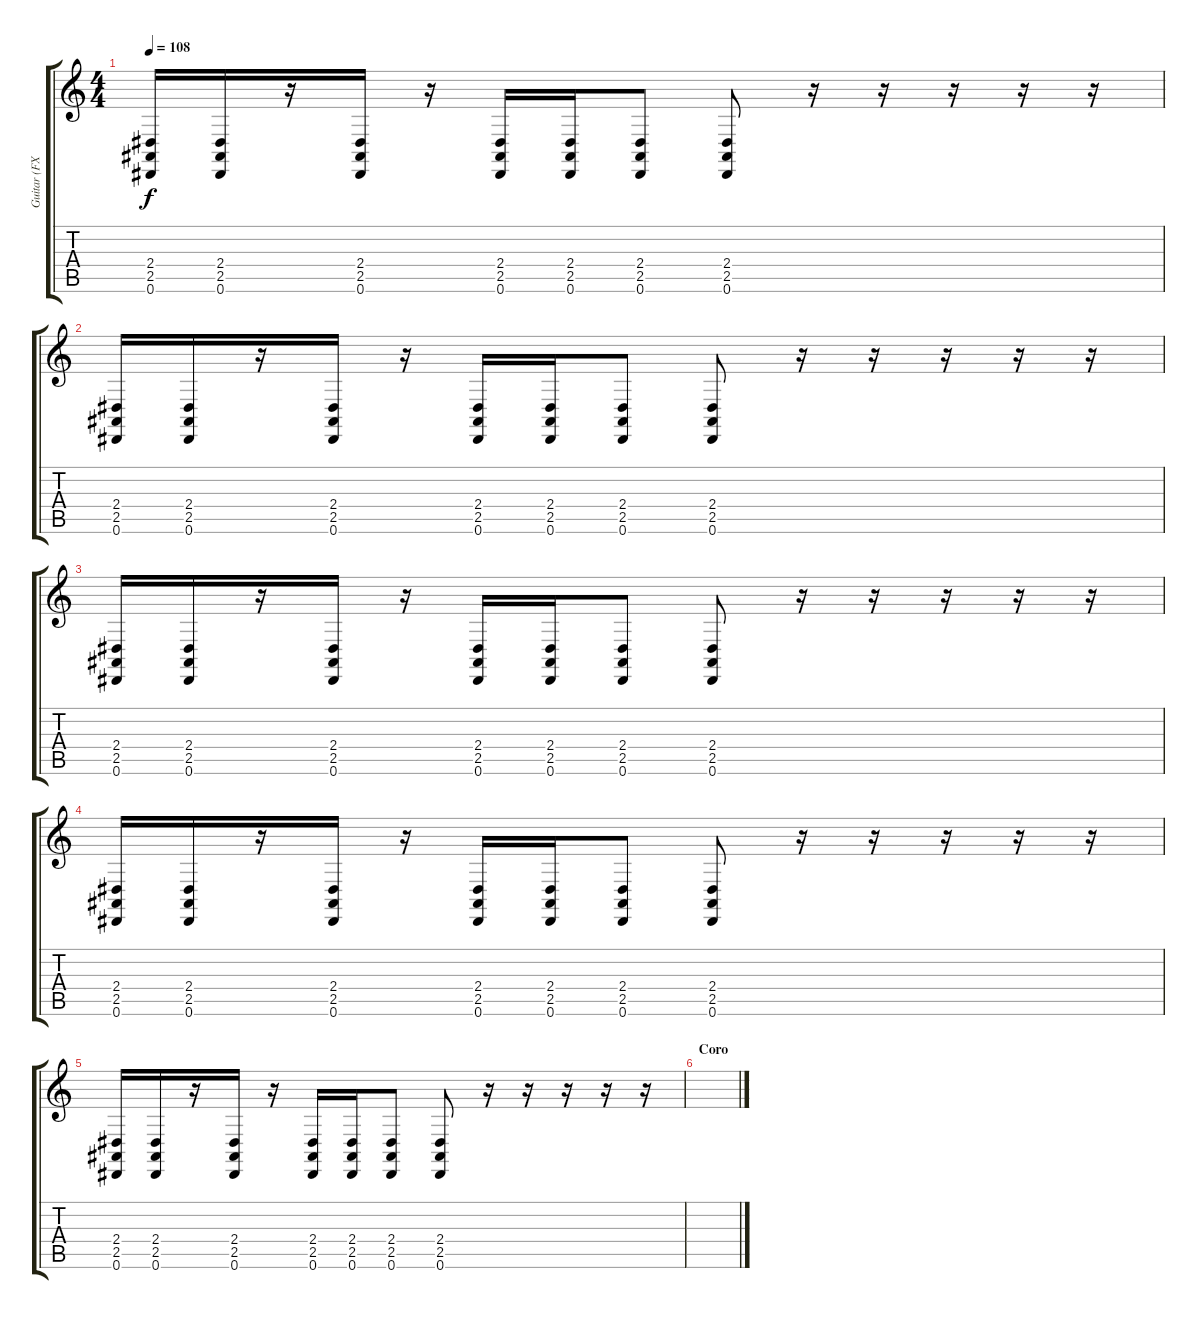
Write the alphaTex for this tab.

\track ("Guitar (FX) " "Guitar (FX") {instrument timpani}
\staff {score tabs}
\tuning (Eb4 Bb3 Gb3 Db3 Ab2 Eb2) {hide}
\ts (4 4)
\tempo 108
\clef g2
\ks c
(2.4 2.5 0.6).16{dy f} (2.4 2.5 0.6).16 r.16 (2.4 2.5 0.6).16 r.16 (2.4 2.5 0.6).16 (2.4 2.5 0.6).16 (2.4 2.5 0.6).8 (2.4 2.5 0.6).8 r.16 r.16 r.16 r.16 r.16 |
(2.4 2.5 0.6).16 (2.4 2.5 0.6).16 r.16 (2.4 2.5 0.6).16 r.16 (2.4 2.5 0.6).16 (2.4 2.5 0.6).16 (2.4 2.5 0.6).8 (2.4 2.5 0.6).8 r.16 r.16 r.16 r.16 r.16 |
(2.4 2.5 0.6).16 (2.4 2.5 0.6).16 r.16 (2.4 2.5 0.6).16 r.16 (2.4 2.5 0.6).16 (2.4 2.5 0.6).16 (2.4 2.5 0.6).8 (2.4 2.5 0.6).8 r.16 r.16 r.16 r.16 r.16 |
(2.4 2.5 0.6).16 (2.4 2.5 0.6).16 r.16 (2.4 2.5 0.6).16 r.16 (2.4 2.5 0.6).16 (2.4 2.5 0.6).16 (2.4 2.5 0.6).8 (2.4 2.5 0.6).8 r.16 r.16 r.16 r.16 r.16 |
(2.4 2.5 0.6).16 (2.4 2.5 0.6).16 r.16 (2.4 2.5 0.6).16 r.16 (2.4 2.5 0.6).16 (2.4 2.5 0.6).16 (2.4 2.5 0.6).8 (2.4 2.5 0.6).8 r.16 r.16 r.16 r.16 r.16 |
\section ("" "Coro")
